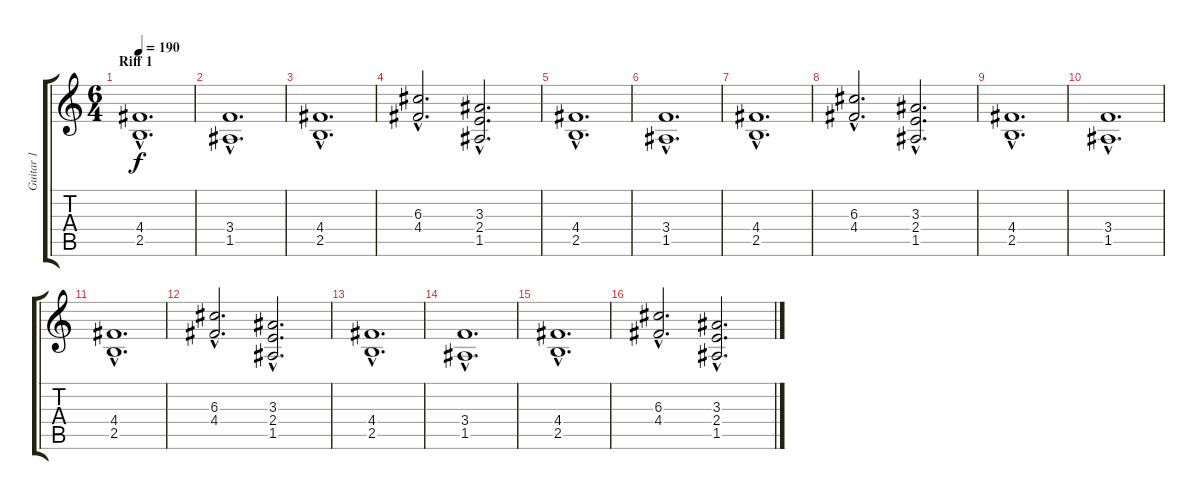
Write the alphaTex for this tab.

\track ("Guitar 1" "Guitar 1") {instrument distortionguitar}
\staff {score tabs}
\tuning (E4 B3 G3 D3 A2 E2) {hide}
\ts (6 4)
\section ("" "Riff 1")
\tempo 190
\clef g2
\ks c
(4.4{hac} 2.5{hac}).1{d dy f} |
(3.4{hac} 1.5{hac}).1{d} |
(4.4{hac} 2.5{hac}).1{d} |
(6.3{hac} 4.4{hac}).2{d} (3.3{hac} 2.4{hac} 1.5{hac}).2{d} |
(4.4{hac} 2.5{hac}).1{d} |
(3.4{hac} 1.5{hac}).1{d} |
(4.4{hac} 2.5{hac}).1{d} |
(6.3{hac} 4.4{hac}).2{d} (3.3{hac} 2.4{hac} 1.5{hac}).2{d} |
(4.4{hac} 2.5{hac}).1{d} |
(3.4{hac} 1.5{hac}).1{d} |
(4.4{hac} 2.5{hac}).1{d} |
(6.3{hac} 4.4{hac}).2{d} (3.3{hac} 2.4{hac} 1.5{hac}).2{d} |
(4.4{hac} 2.5{hac}).1{d} |
(3.4{hac} 1.5{hac}).1{d} |
(4.4{hac} 2.5{hac}).1{d} |
(6.3{hac} 4.4{hac}).2{d} (3.3{hac} 2.4{hac} 1.5{hac}).2{d}
